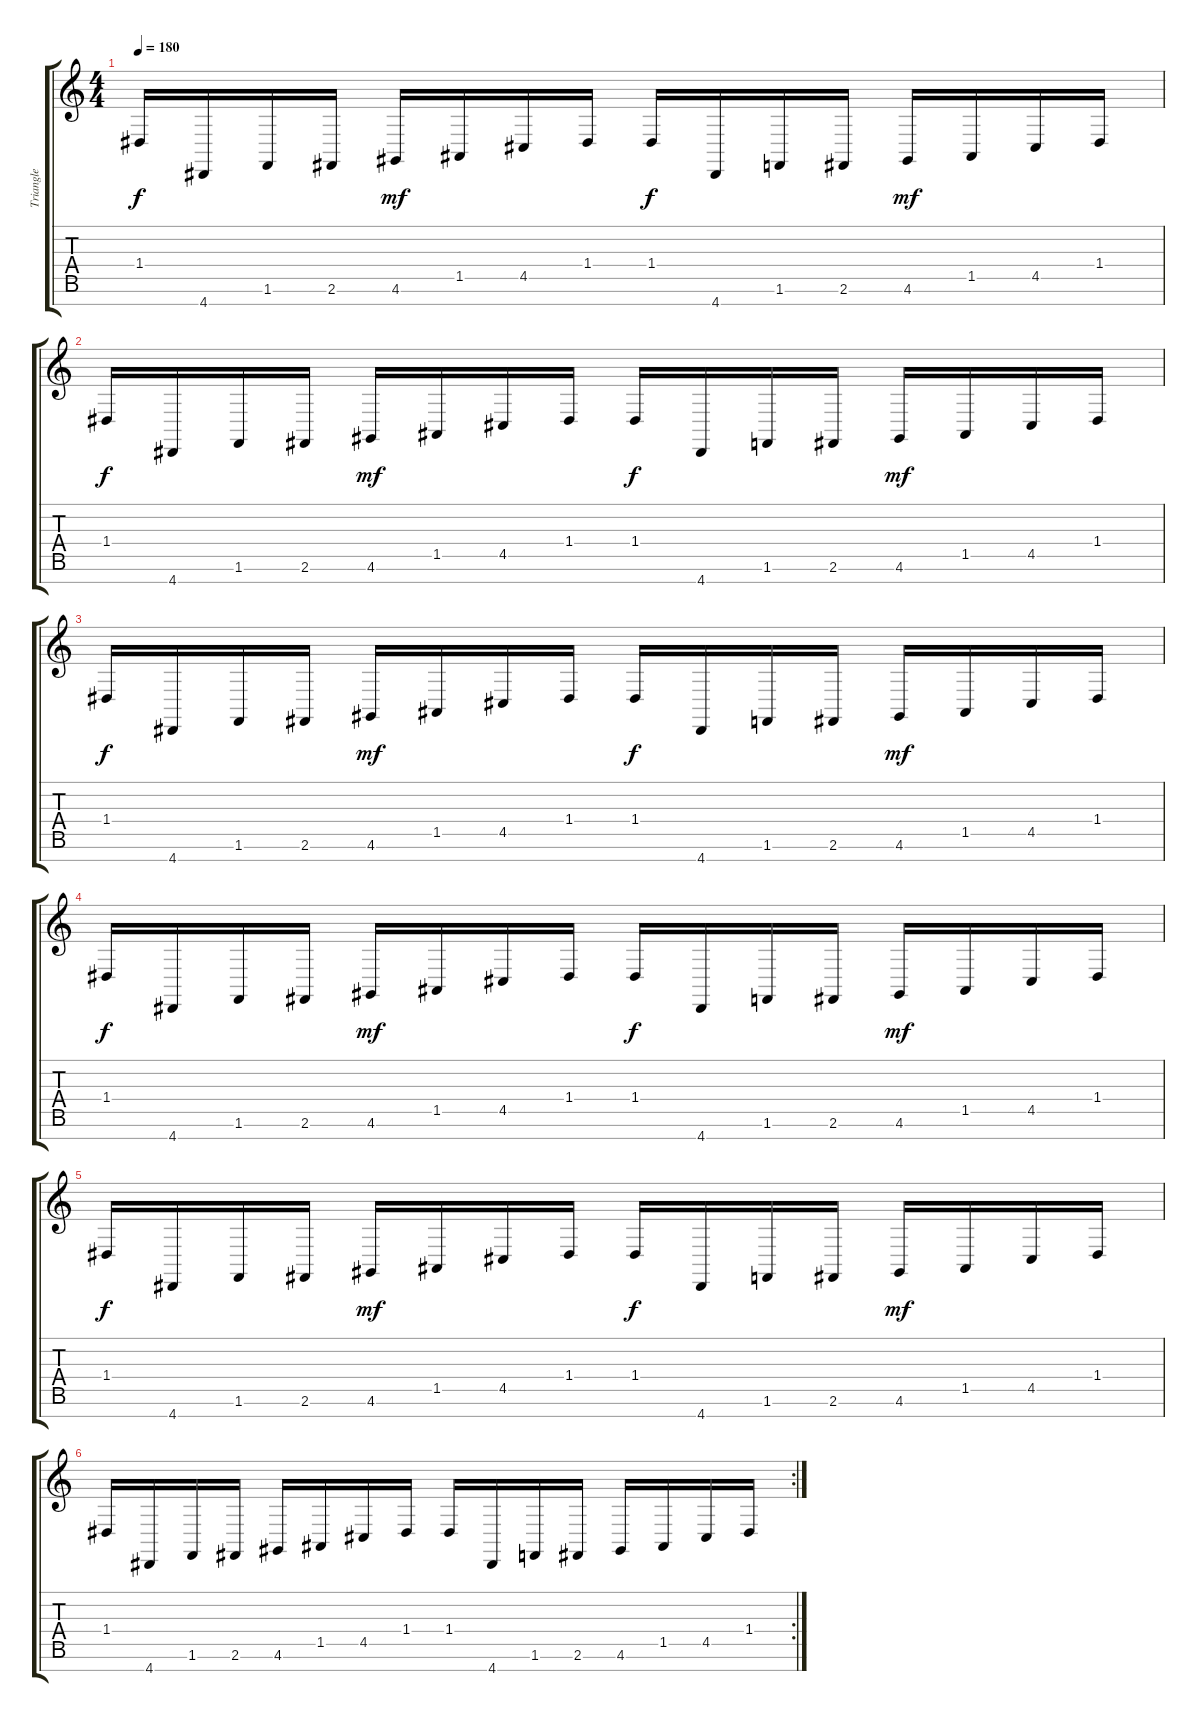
\track ("Triangle" "Triangle") {instrument lead1square}
\staff {score tabs}
\tuning (E4 B3 G3 D3 A2 E2 B1) {hide}
\ts (4 4)
\tempo 180
\clef g2
\ks c
1.4.16{dy f} 4.7.16 1.6.16 2.6.16 4.6.16{dy mf} 1.5.16 4.5.16 1.4.16 1.4.16{dy f} 4.7.16 1.6.16 2.6.16 4.6.16{dy mf} 1.5.16 4.5.16 1.4.16 |
1.4.16{dy f} 4.7.16 1.6.16 2.6.16 4.6.16{dy mf} 1.5.16 4.5.16 1.4.16 1.4.16{dy f} 4.7.16 1.6.16 2.6.16 4.6.16{dy mf} 1.5.16 4.5.16 1.4.16 |
1.4.16{dy f} 4.7.16 1.6.16 2.6.16 4.6.16{dy mf} 1.5.16 4.5.16 1.4.16 1.4.16{dy f} 4.7.16 1.6.16 2.6.16 4.6.16{dy mf} 1.5.16 4.5.16 1.4.16 |
1.4.16{dy f} 4.7.16 1.6.16 2.6.16 4.6.16{dy mf} 1.5.16 4.5.16 1.4.16 1.4.16{dy f} 4.7.16 1.6.16 2.6.16 4.6.16{dy mf} 1.5.16 4.5.16 1.4.16 |
1.4.16{dy f} 4.7.16 1.6.16 2.6.16 4.6.16{dy mf} 1.5.16 4.5.16 1.4.16 1.4.16{dy f} 4.7.16 1.6.16 2.6.16 4.6.16{dy mf} 1.5.16 4.5.16 1.4.16 |
\rc 2
1.4.16 4.7.16 1.6.16 2.6.16 4.6.16 1.5.16 4.5.16 1.4.16 1.4.16 4.7.16 1.6.16 2.6.16 4.6.16 1.5.16 4.5.16 1.4.16
